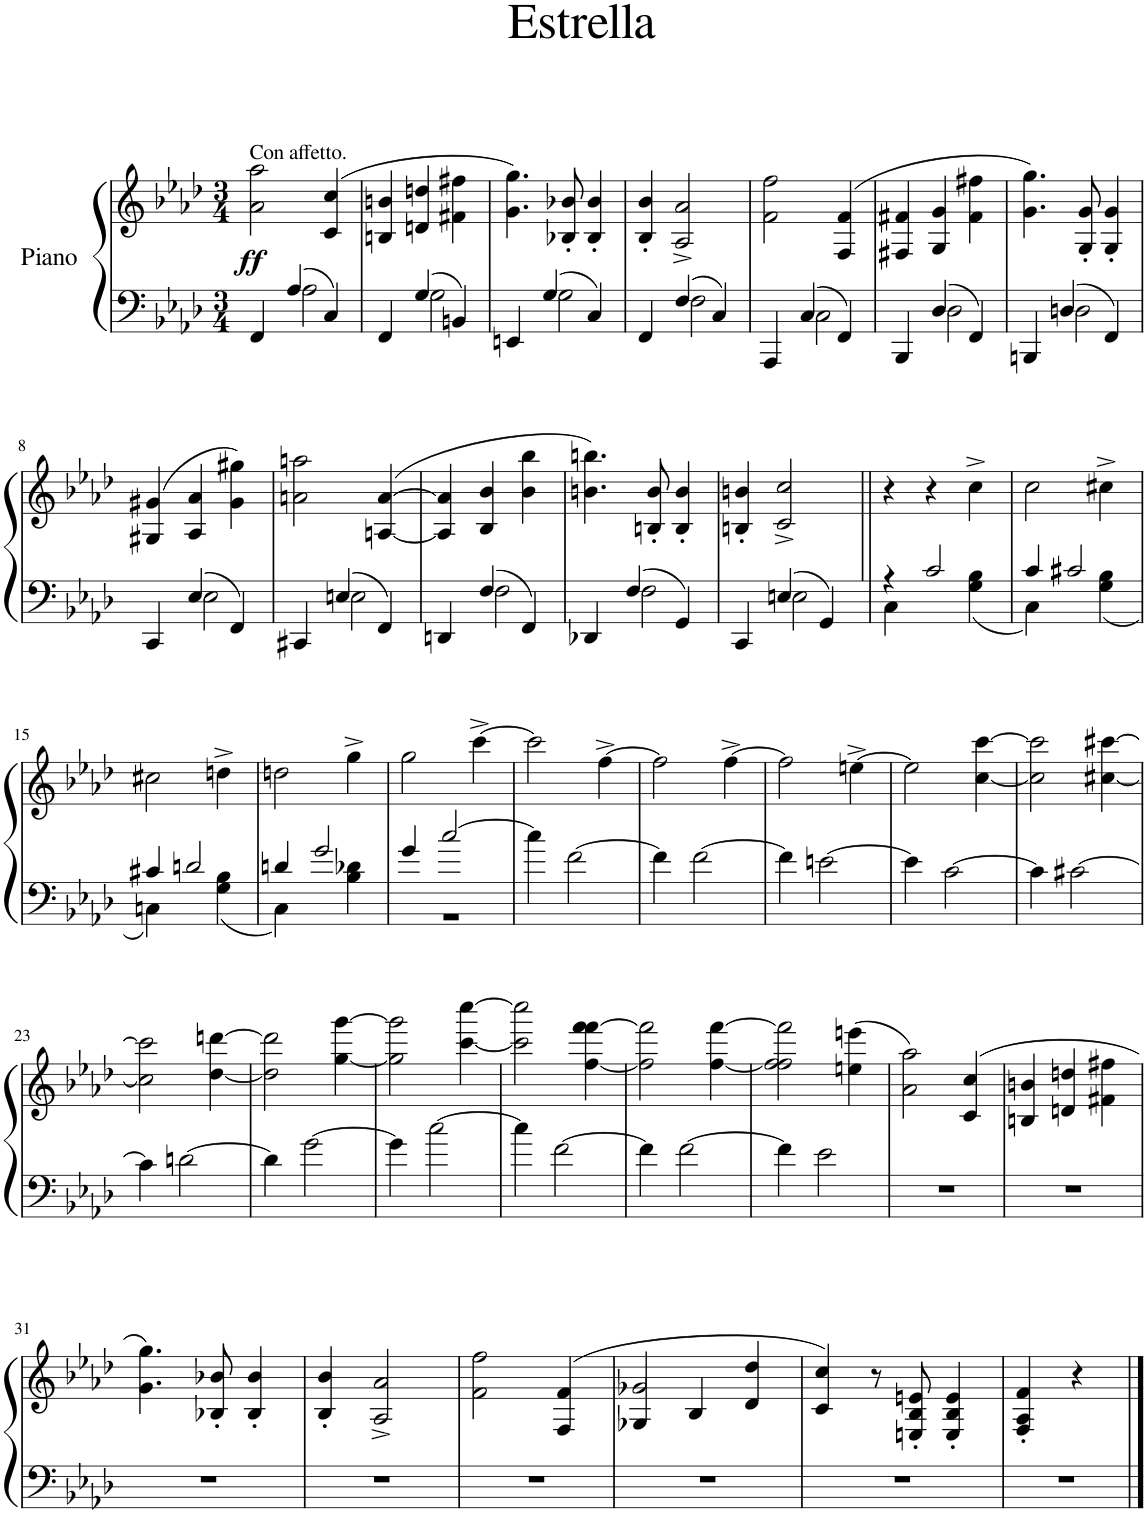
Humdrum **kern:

**kern	**kern	**dynam
*part1	*part1	*part1
*staff2	*staff1	*staff1/2
*I"Piano	*	*
*I'Pno	*	*
*clefF4	*clefG2	*
*k[b-e-a-d-]	*k[b-e-a-d-]	*
*M3/4	*M3/4	*
=1	=1	=1
*^	*	*
!	!	!LO:TX:a:t=Con affetto.	!
!	!	!	!LO:DY:b
4FF/	4ryy	2a-\ 2aa-\	ff
4A-/	2A-\	.	.
4C/	.	(4c/ 4cc/	.
=2	=2	=2	=2
4FF/	4ryy	4Bn/ 4bn/	.
4G/	2G\	4dn/ 4ddn/	.
4BBn/	.	4f#X\ 4ff#X\	.
=3	=3	=3	=3
4EEn/	4ryy	4.g\ 4.gg\)	.
4G/	2G\	.	.
.	.	8B-X/' 8b-X/'	.
4C/	.	4B-/' 4b-/'	.
=4	=4	=4	=4
4FF/	4ryy	4B-/' 4b-/'	.
4F/	2F\	2A-/^ 2a-/^	.
4C/	.	.	.
=5	=5	=5	=5
4AAA-/	4ryy	2f\ 2ff\	.
4C/	2C\	.	.
4FF/	.	(4F/ 4f/	.
=6	=6	=6	=6
4BBB-/	4ryy	4F#X/ 4f#X/	.
4D-/	2D-\	4G/ 4g/	.
4FF/	.	4f#\ 4ff#X\	.
=7	=7	=7	=7
4BBBn/	4ryy	4.g\ 4.gg\)	.
4Dn/	2D\	.	.
.	.	8G/' 8g/'	.
4FF/	.	4G/' 4g/'	.
!!LO:LB:g=z
=8	=8	=8	=8
4CC/	4ryy	(4G#X/ 4g#X/	.
4E-/	2E-\	4A-/ 4a-/	.
4FF/	.	4g#\ 4gg#X\)	.
=9	=9	=9	=9
4CC#X/	4ryy	2an\ 2aan\	.
4En/	2E\	.	.
4FF/	.	([4An/ [4a/	.
=10	=10	=10	=10
4DDn/	4ryy	4A/] 4a/]	.
4F/	2F\	4B-/ 4b-/	.
4FF/	.	4b-\ 4bb-\	.
=11	=11	=11	=11
4DD-X/	4ryy	4.bn\ 4.bbn\)	.
4F/	2F\	.	.
.	.	8Bn/' 8b/'	.
4GG/	.	4B/' 4b/'	.
=12	=12	=12	=12
4CC/	4ryy	4Bn/' 4bn/'	.
4En/	2E\	2c/^ 2cc/^	.
4GG/	.	.	.
=13||	=13||	=13||	=13||
4r	4C\	4r	.
2c/	4ryy	4r	.
.	4G\ 4B-\	4cc^\	.
=14	=14	=14	=14
4c/	4C\	2cc\	.
2c#X/	4ryy	.	.
.	4G\ 4B-\	4cc#X^\	.
!!LO:LB:g=z
=15	=15	=15	=15
4c#X/	4Cn\	2cc#X\	.
2dn/	4ryy	.	.
.	4G\ 4B-\	4ddn^\	.
=16	=16	=16	=16
4dn/	4C\	2ddn\	.
2g/	4ryy	.	.
.	4B-\ 4d-X\	4gg^\	.
=17	=17	=17	=17
4g/	2.r	2gg\	.
[2cc/	.	.	.
.	.	[4ccc^\	.
*v	*v	*	*
=18	=18	=18
4cc\]	2ccc\]	.
[2f\	.	.
.	[4ff^\	.
=19	=19	=19
4f\]	2ff\]	.
[2f\	.	.
.	[4ff^\	.
=20	=20	=20
4f\]	2ff\]	.
[2en\	.	.
.	[4een^\	.
=21	=21	=21
4e\]	2ee\]	.
[2c\	.	.
.	[4cc\ [4ccc\	.
=22	=22	=22
4c\]	2cc\] 2ccc\]	.
[2c#X\	.	.
.	[4cc#X\ [4ccc#X\	.
!!LO:LB:g=z
=23	=23	=23
4c#\]	2cc#\] 2ccc#\]	.
[2dn\	.	.
.	[4dd-\ [4dddn\	.
=24	=24	=24
4d\]	2dd-\] 2ddd\]	.
[2g\	.	.
.	[4gg\ [4ggg\	.
=25	=25	=25
4g\]	2gg\] 2ggg\]	.
[2cc\	.	.
.	[4ccc\ [4cccc\	.
=26	=26	=26
4cc\]	2ccc\] 2cccc\]	.
[2f\	.	.
.	[4ff\ [4fff\ 4fff\	.
=27	=27	=27
4f\]	2ff\] 2fff\]	.
[2f\	.	.
.	[4ff\ [4fff\	.
=28	=28	=28
4f\]	2ff\] 2ff\ 2fff\]	.
2e-\	.	.
.	(4een\ 4eeen\	.
=29	=29	=29
2.r	2a-\ 2aa-\)	.
.	(4c/ 4cc/	.
=30	=30	=30
2.r	4Bn/ 4bn/	.
.	4dn/ 4ddn/	.
.	4f#X\ 4ff#X\	.
!!LO:LB:g=z
=31	=31	=31
2.r	4.g\ 4.gg\)	.
.	8B-X/' 8b-X/'	.
.	4B-/' 4b-/'	.
=32	=32	=32
2.r	4B-/' 4b-/'	.
.	2A-/^ 2a-/^	.
=33	=33	=33
2.r	2f\ 2ff\	.
.	(4F/ 4f/	.
=34	=34	=34
*	*^	*
2.r	2g-X/	4G-X/	.
.	.	4B-/	.
.	4d-/ 4dd-/	4ryy	.
*	*v	*v	*
=35	=35	=35
2.r	4c/ 4cc/)	.
.	8r	.
.	8En/' 8B-/' 8en/'	.
.	4E/' 4B-/' 4e/'	.
=36	=36	=36
2r	4F/' 4A-/' 4f/'	.
.	4r	.
==	==	==
*-	*-	*-
